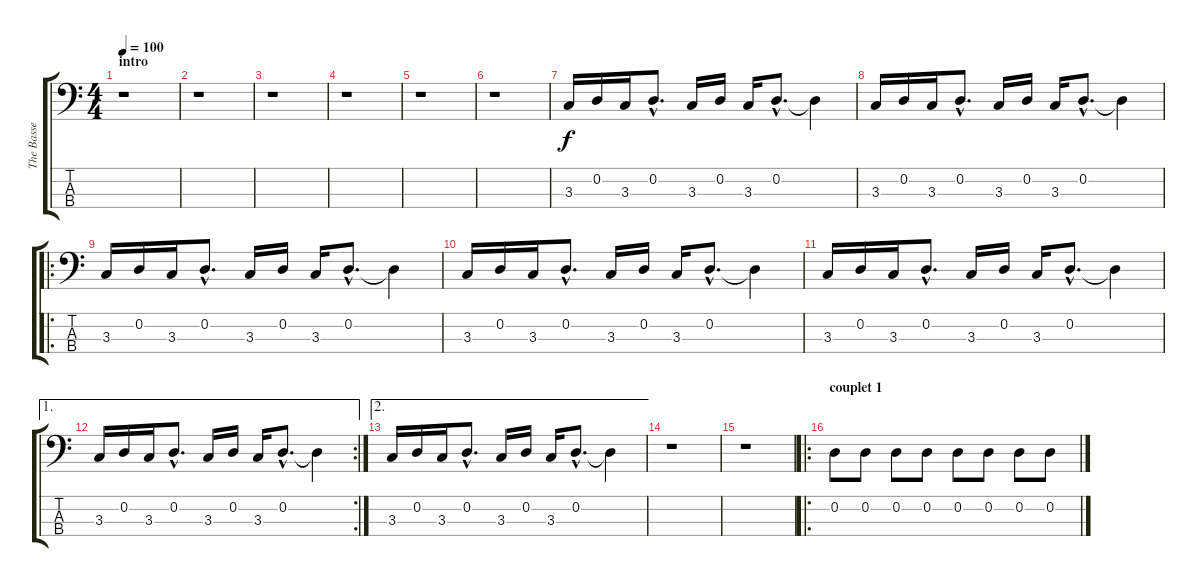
\track ("The Basse" "The Basse") {instrument electricbassfinger}
\staff {score tabs}
\tuning (G2 D2 A1 D1) {hide}
\ts (4 4)
\section ("" "intro")
\tempo 100
\clef f4
\ks c
r.1{dy f instrument electricbassfinger} |
r.1 |
r.1 |
r.1 |
r.1 |
r.1 |
3.3.16 0.2.16 3.3.16 0.2{hac}.8{d} 3.3.16 0.2.16 3.3.16 0.2{hac}.8{d} 0.2{t}.4 |
3.3.16 0.2.16 3.3.16 0.2{hac}.8{d} 3.3.16 0.2.16 3.3.16 0.2{hac}.8{d} 0.2{t}.4 |
\ro
3.3.16 0.2.16 3.3.16 0.2{hac}.8{d} 3.3.16 0.2.16 3.3.16 0.2{hac}.8{d} 0.2{t}.4 |
3.3.16 0.2.16 3.3.16 0.2{hac}.8{d} 3.3.16 0.2.16 3.3.16 0.2{hac}.8{d} 0.2{t}.4 |
3.3.16 0.2.16 3.3.16 0.2{hac}.8{d} 3.3.16 0.2.16 3.3.16 0.2{hac}.8{d} 0.2{t}.4 |
\ae 1
\rc 2
3.3.16 0.2.16 3.3.16 0.2{hac}.8{d} 3.3.16 0.2.16 3.3.16 0.2{hac}.8{d} 0.2{t}.4 |
\ae 2
3.3.16 0.2.16 3.3.16 0.2{hac}.8{d} 3.3.16 0.2.16 3.3.16 0.2{hac}.8{d} 0.2{t}.4 |
r.1 |
r.1 |
\ro
\section ("" "couplet 1")
0.2.8{volume 9} 0.2.8 0.2.8 0.2.8 0.2.8 0.2.8 0.2.8 0.2.8
